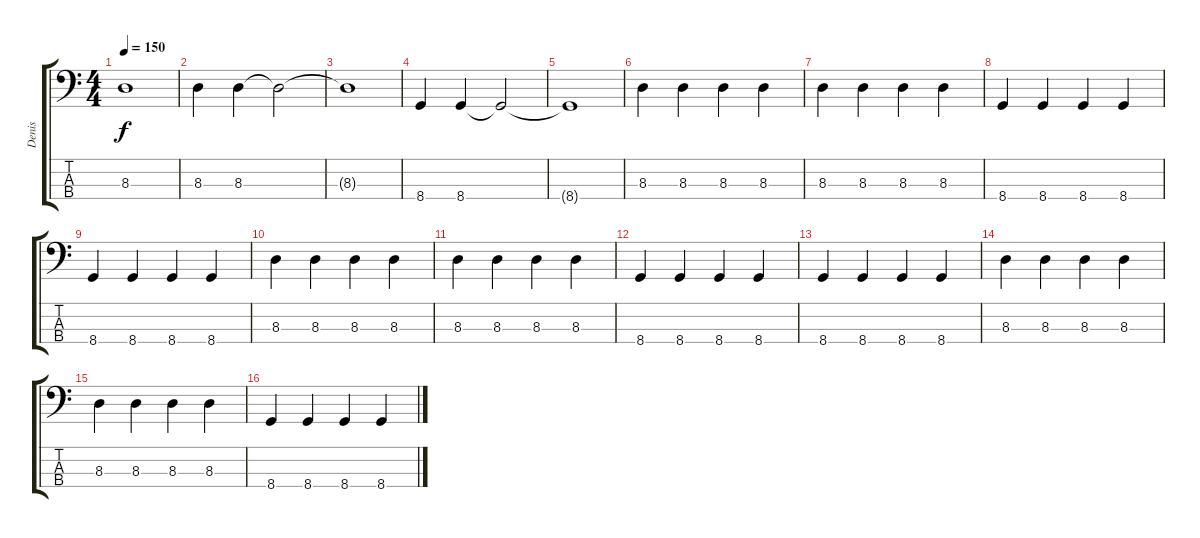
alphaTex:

\track ("Denis" "Denis") {instrument electricbasspick}
\staff {score tabs}
\tuning (E2 B1 Gb1 B0) {hide}
\ts (4 4)
\tempo 150
\clef f4
\ks c
8.3{t}.1{dy f} |
8.3.4 8.3.4 8.3{t}.2 |
8.3{t}.1 |
8.4.4 8.4.4 8.4{t}.2 |
8.4{t}.1 |
8.3.4 8.3.4 8.3.4 8.3.4 |
8.3.4 8.3.4 8.3.4 8.3.4 |
8.4.4 8.4.4 8.4.4 8.4.4 |
8.4.4 8.4.4 8.4.4 8.4.4 |
8.3.4 8.3.4 8.3.4 8.3.4 |
8.3.4 8.3.4 8.3.4 8.3.4 |
8.4.4 8.4.4 8.4.4 8.4.4 |
8.4.4 8.4.4 8.4.4 8.4.4 |
8.3.4 8.3.4 8.3.4 8.3.4 |
8.3.4 8.3.4 8.3.4 8.3.4 |
8.4.4 8.4.4 8.4.4 8.4.4
